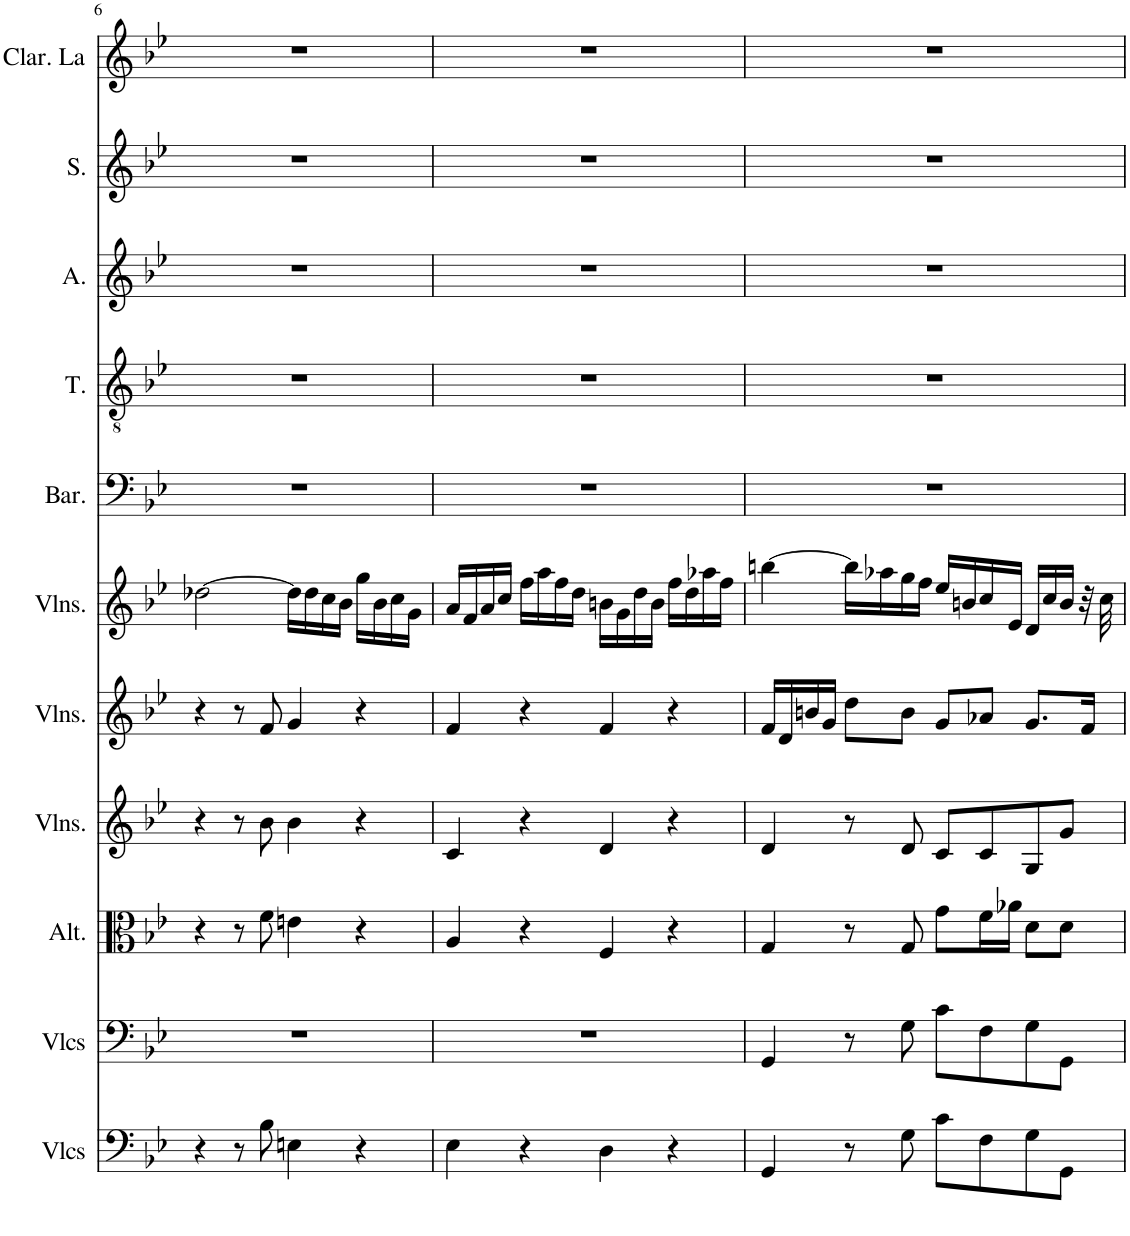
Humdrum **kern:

**kern	**kern	**kern	**kern	**kern	**kern	**kern	**kern	**kern	**kern	**kern
*part11	*part10	*part9	*part8	*part7	*part6	*part5	*part4	*part3	*part2	*part1
*staff11	*staff10	*staff9	*staff8	*staff7	*staff6	*staff5	*staff4	*staff3	*staff2	*staff1
*I"Violoncelles, Continuo	*I"Violoncelles, Violoncello	*I"Altos, Viola II	*I"Violons, Viola I	*I"Violons, Violin II	*I"Violons, Violin I	*I"Baryton, Bass	*I"Ténor, Tenor	*I"Alto, Alto	*I"Soprano, Soprano II	*I"Clarinette en La, Soprano I
*I'Vlcs	*I'Vlcs	*I'Alt.	*I'Vlns.	*I'Vlns.	*I'Vlns.	*I'Bar.	*I'T.	*I'A.	*I'S.	*I'Clar. La
!!LO:PB:g=z
*clefF4	*clefF4	*clefC3	*clefG2	*clefG2	*clefG2	*clefF4	*clefGv2	*clefG2	*clefG2	*clefG2
*	*	*	*	*	*	*	*	*	*	*Trd2c3
*k[b-e-]	*k[b-e-]	*k[b-e-]	*k[b-e-]	*k[b-e-]	*k[b-e-]	*k[b-e-]	*k[b-e-]	*k[b-e-]	*k[b-e-]	*k[b-e-]
*M4/4	*M4/4	*M4/4	*M4/4	*M4/4	*M4/4	*M4/4	*M4/4	*M4/4	*M4/4	*M4/4
=6	=6	=6	=6	=6	=6	=6	=6	=6	=6	=6
4r	1r	4r	4r	4r	[2dd-X\	1r	1r	1r	1r	1r
8r	.	8r	8r	8r	.	.	.	.	.	.
8B-\	.	8f\	8b-\	8f/	.	.	.	.	.	.
4En\	.	4en\	4b-\	4g/	16dd-\LL]	.	.	.	.	.
.	.	.	.	.	16dd-\	.	.	.	.	.
.	.	.	.	.	16cc\	.	.	.	.	.
.	.	.	.	.	16b-\JJ	.	.	.	.	.
4r	.	4r	4r	4r	16gg\LL	.	.	.	.	.
.	.	.	.	.	16b-\	.	.	.	.	.
.	.	.	.	.	16cc\	.	.	.	.	.
.	.	.	.	.	16g\JJ	.	.	.	.	.
=7	=7	=7	=7	=7	=7	=7	=7	=7	=7	=7
4E-\	1r	4A/	4c/	4f/	16a/LL	1r	1r	1r	1r	1r
.	.	.	.	.	16f/	.	.	.	.	.
.	.	.	.	.	16a/	.	.	.	.	.
.	.	.	.	.	16cc/JJ	.	.	.	.	.
4r	.	4r	4r	4r	16ff\LL	.	.	.	.	.
.	.	.	.	.	16aa\	.	.	.	.	.
.	.	.	.	.	16ff\	.	.	.	.	.
.	.	.	.	.	16dd\JJ	.	.	.	.	.
4D\	.	4F/	4d/	4f/	16bn\LL	.	.	.	.	.
.	.	.	.	.	16g\	.	.	.	.	.
.	.	.	.	.	16dd\	.	.	.	.	.
.	.	.	.	.	16b\JJ	.	.	.	.	.
4r	.	4r	4r	4r	16ff\LL	.	.	.	.	.
.	.	.	.	.	16dd\	.	.	.	.	.
.	.	.	.	.	16aa-X\	.	.	.	.	.
.	.	.	.	.	16ff\JJ	.	.	.	.	.
=8	=8	=8	=8	=8	=8	=8	=8	=8	=8	=8
4GG/	4GG/	4G/	4d/	16f/LL	[4bbn\	1r	1r	1r	1r	1r
.	.	.	.	16d/	.	.	.	.	.	.
.	.	.	.	16bn/	.	.	.	.	.	.
.	.	.	.	16g/JJ	.	.	.	.	.	.
8r	8r	8r	8r	8dd\L	16bb\LL]	.	.	.	.	.
.	.	.	.	.	16aa-X\	.	.	.	.	.
8G\	8G\	8G/	8d/	8b\J	16gg\	.	.	.	.	.
.	.	.	.	.	16ff\JJ	.	.	.	.	.
8c\L	8c\L	8g\L	8c/L	8g/L	16ee-/LL	.	.	.	.	.
.	.	.	.	.	16bn/	.	.	.	.	.
8F\	8F\	16f\L	8c/	8a-X/J	16cc/	.	.	.	.	.
.	.	16a-X\JJ	.	.	16e-/JJ	.	.	.	.	.
8G\	8G\	8d\L	8G/	8.g/L	16d/LL	.	.	.	.	.
.	.	.	.	.	16cc/	.	.	.	.	.
8GG\J	8GG\J	8d\J	8g/J	.	16b/JJ	.	.	.	.	.
.	.	.	.	16f/Jk	32r	.	.	.	.	.
.	.	.	.	.	32cc\	.	.	.	.	.
=	=	=	=	=	=	=	=	=	=	=
*-	*-	*-	*-	*-	*-	*-	*-	*-	*-	*-
